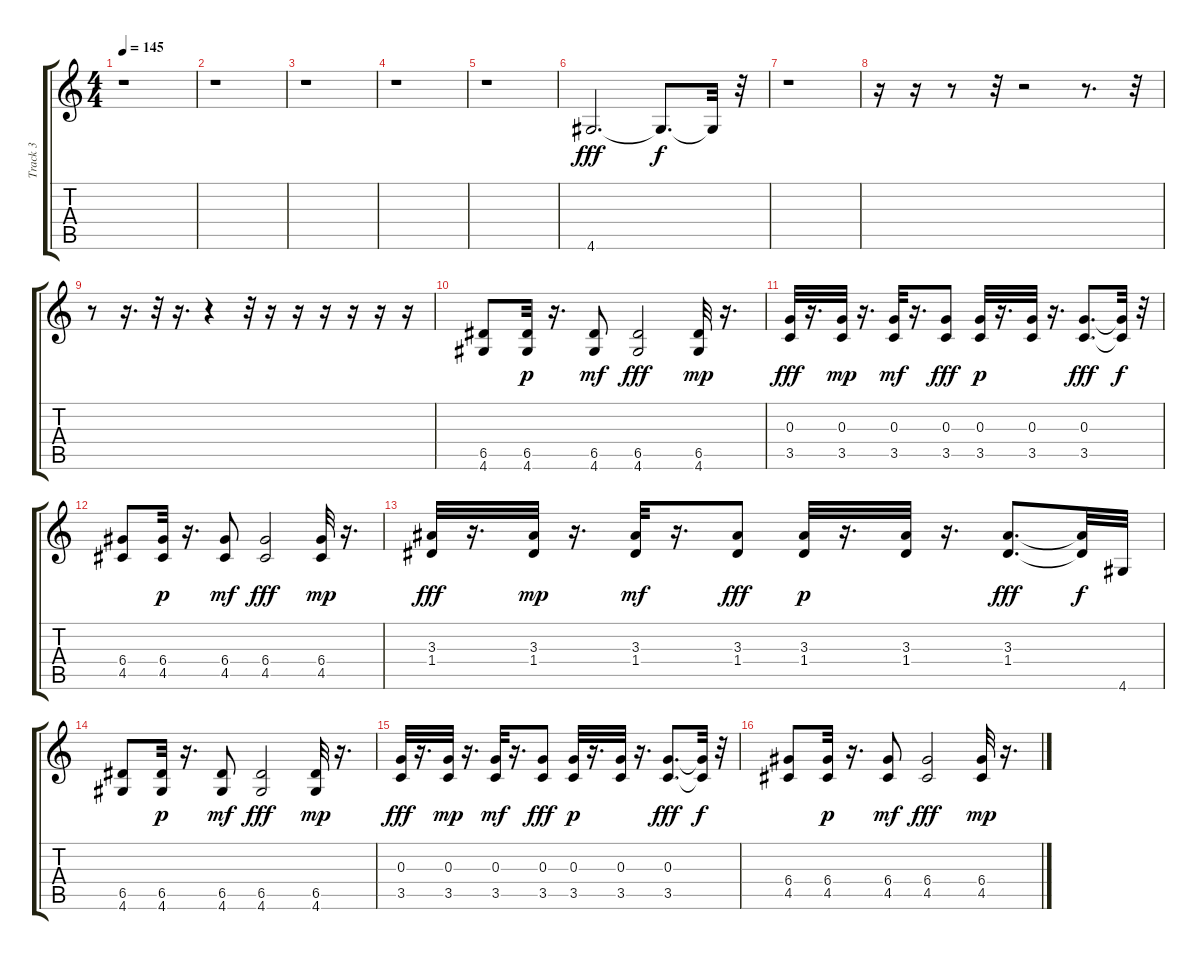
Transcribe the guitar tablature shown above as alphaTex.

\track ("Track 3" "Track 3") {instrument distortionguitar}
\staff {score tabs}
\tuning (E4 B3 G3 D3 A2 E2) {hide}
\ts (4 4)
\tempo 145
\clef g2
\ks c
r.1{dy fff instrument distortionguitar} |
r.1 |
r.1 |
r.1 |
r.1 |
4.6.2{d} 4.6{t}.8{d dy f} 4.6{t}.32 r.32 |
r.1 |
r.16 r.16 r.8 r.32 r.2 r.8{d} r.32 |
r.8 r.16{d} r.32 r.16{d} r.4 r.32 r.16 r.16 r.16 r.16 r.16 r.16 |
(6.5 4.6).8 (6.5 4.6).32{dy p} r.16{d} (6.5 4.6).8{dy mf} (6.5 4.6).2{dy fff} (6.5 4.6).32{dy mp} r.16{d} |
(0.3 3.5).32{dy fff} r.16{d} (0.3 3.5).32{dy mp} r.16{d} (0.3 3.5).32{dy mf} r.16{d} (0.3 3.5).8{dy fff} (0.3 3.5).32{dy p} r.16{d} (0.3 3.5).32 r.16{d} (0.3 3.5).8{d dy fff} (0.3{t} 3.5{t}).32{dy f} r.32 |
(6.4 4.5).8 (6.4 4.5).32{dy p} r.16{d} (6.4 4.5).8{dy mf} (6.4 4.5).2{dy fff} (6.4 4.5).32{dy mp} r.16{d} |
(3.3 1.4).32{dy fff} r.16{d} (3.3 1.4).32{dy mp} r.16{d} (3.3 1.4).32{dy mf} r.16{d} (3.3 1.4).8{dy fff} (3.3 1.4).32{dy p} r.16{d} (3.3 1.4).32 r.16{d} (3.3 1.4).8{d dy fff} (3.3{t} 1.4{t}).32{dy f} 4.6.32 |
(6.5 4.6).8 (6.5 4.6).32{dy p} r.16{d} (6.5 4.6).8{dy mf} (6.5 4.6).2{dy fff} (6.5 4.6).32{dy mp} r.16{d} |
(0.3 3.5).32{dy fff} r.16{d} (0.3 3.5).32{dy mp} r.16{d} (0.3 3.5).32{dy mf} r.16{d} (0.3 3.5).8{dy fff} (0.3 3.5).32{dy p} r.16{d} (0.3 3.5).32 r.16{d} (0.3 3.5).8{d dy fff} (0.3{t} 3.5{t}).32{dy f} r.32 |
(6.4 4.5).8 (6.4 4.5).32{dy p} r.16{d} (6.4 4.5).8{dy mf} (6.4 4.5).2{dy fff} (6.4 4.5).32{dy mp} r.16{d}
